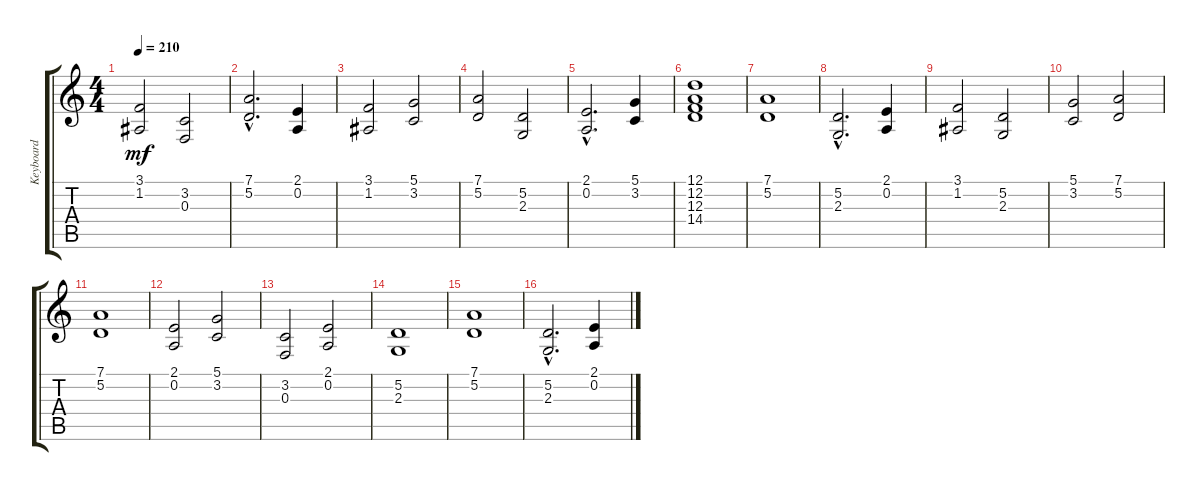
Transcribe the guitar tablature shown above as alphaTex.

\track ("Keyboard" "Keyboard") {instrument stringensemble1}
\staff {score tabs}
\tuning (D4 A3 F3 C3 G2 D2) {hide}
\ts (4 4)
\tempo 210
\clef g2
\ks c
(3.1 1.2).2{dy mf} (3.2 0.3).2 |
(7.1{hac} 5.2{hac}).2{d} (2.1 0.2).4 |
(3.1 1.2).2 (5.1 3.2).2 |
(7.1 5.2).2 (5.2 2.3).2 |
(2.1{hac} 0.2{hac}).2{d} (5.1 3.2).4 |
(12.1 12.2 12.3 14.4).1 |
(7.1 5.2).1 |
(5.2{hac} 2.3{hac}).2{d} (2.1 0.2).4 |
(3.1 1.2).2 (5.2 2.3).2 |
(5.1 3.2).2 (7.1 5.2).2 |
(7.1 5.2).1 |
(2.1 0.2).2 (5.1 3.2).2 |
(3.2 0.3).2 (2.1 0.2).2 |
(5.2 2.3).1 |
(7.1 5.2).1 |
(5.2{hac} 2.3{hac}).2{d} (2.1 0.2).4
